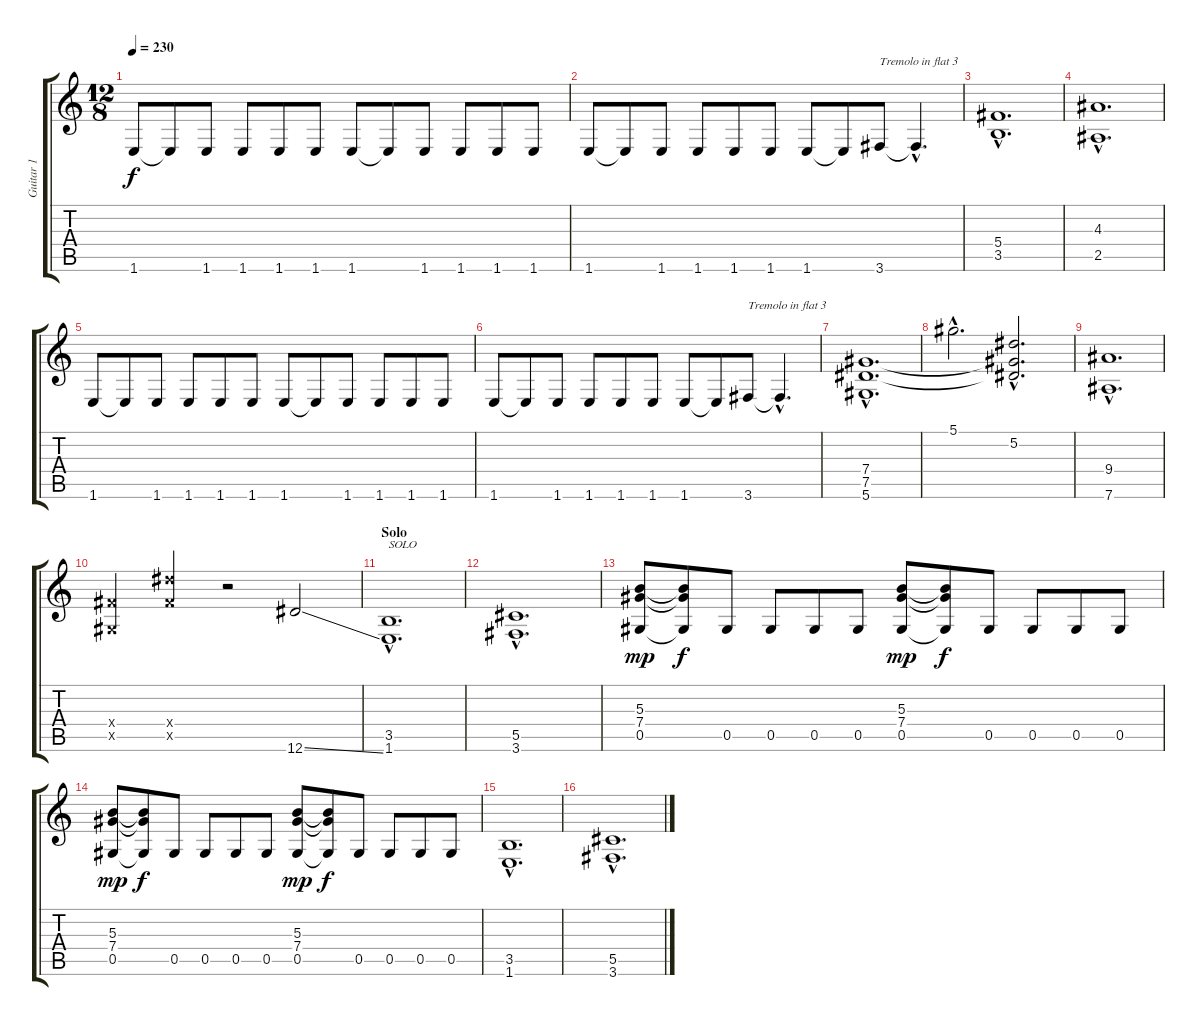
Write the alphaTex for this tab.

\track ("Guitar 1" "Guitar 1") {instrument distortionguitar}
\staff {score tabs}
\tuning (Eb4 Bb3 Gb3 Db3 Ab2 Eb2) {hide}
\ts (12 8)
\tempo 230
\clef g2
\ks c
1.6.8{dy f} 1.6{t}.8 1.6.8 1.6.8 1.6.8 1.6.8 1.6.8 1.6{t}.8 1.6.8 1.6.8 1.6.8 1.6.8 |
1.6.8 1.6{t}.8 1.6.8 1.6.8 1.6.8 1.6.8 1.6.8 1.6{t}.8 3.6.8{txt "Tremolo in flat 3"} 3.6{hac t}.4{d} |
(5.4{hac} 3.5{hac}).1{d} |
(4.3{hac} 2.5{hac}).1{d} |
1.6.8 1.6{t}.8 1.6.8 1.6.8 1.6.8 1.6.8 1.6.8 1.6{t}.8 1.6.8 1.6.8 1.6.8 1.6.8 |
1.6.8 1.6{t}.8 1.6.8 1.6.8 1.6.8 1.6.8 1.6.8 1.6{t}.8 3.6.8{txt "Tremolo in flat 3"} 3.6{hac t}.4{d} |
(7.4{hac} 7.5{hac} 5.6{hac}).1{d} |
5.1{hac}.2{d} (5.2{hac} 7.4{hac t} 7.5{hac t}).2{d} |
(9.4{hac} 7.6{hac}).1{d} |
(5.4{x} 0.5{x}).4 (5.4{x} 19.5{x}).4 r.2 12.6{ss}.2 |
\section ("" "Solo")
(3.5{hac} 1.6{hac}).1{d txt "SOLO" volume 15 balance 8} |
(5.5{hac} 3.6{hac}).1{d} |
(5.3 7.4 0.5).8{dy mp} (5.3{t} 7.4{t} 0.5{t}).8{dy f} 0.5.8 0.5.8 0.5.8 0.5.8 (5.3 7.4 0.5).8{dy mp} (5.3{t} 7.4{t} 0.5{t}).8{dy f} 0.5.8 0.5.8 0.5.8 0.5.8 |
(5.3 7.4 0.5).8{dy mp} (5.3{t} 7.4{t} 0.5{t}).8{dy f} 0.5.8 0.5.8 0.5.8 0.5.8 (5.3 7.4 0.5).8{dy mp} (5.3{t} 7.4{t} 0.5{t}).8{dy f} 0.5.8 0.5.8 0.5.8 0.5.8 |
(3.5{hac} 1.6{hac}).1{d} |
(5.5{hac} 3.6{hac}).1{d}
